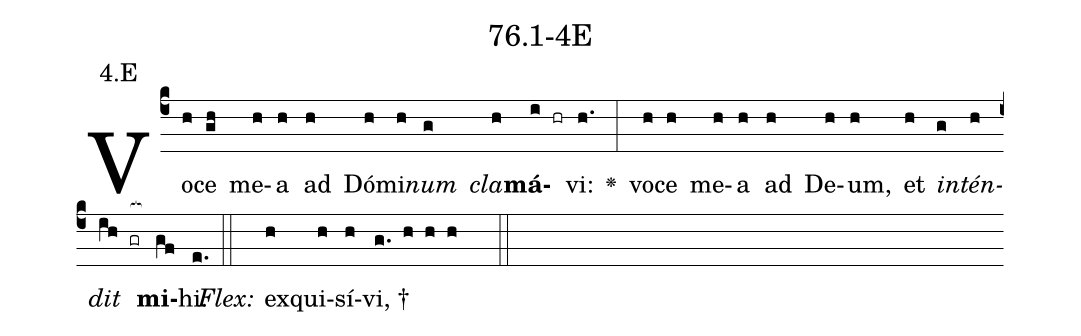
name: 76.1-4E;
annotation: 4.E;
%%
(c4)Vo(h)ce(gh) me(h)a(h) ad(h) Dó(h)mi(h)<i>num</i>(g) <i>cla</i>(h)<b>má</b>(i hr)vi:(h.) <v>\greheightstar</v>(:) vo(h)ce(h) me(h)a(h) ad(h) De(h)um,(h) et(h) <i>in</i>(g)<i>tén</i>(h)<i>dit</i>(ih gr[ocb:1{]) <b>mi</b>(gf[ocb:0}])hi.(e.) (::)
<i>Flex:</i>()  ex(h)qui(h)sí(h)vi, †(g. h h h  ::)

%E(h) u(g) o(h) u(ih) a(gf) e.(e.) (::)
